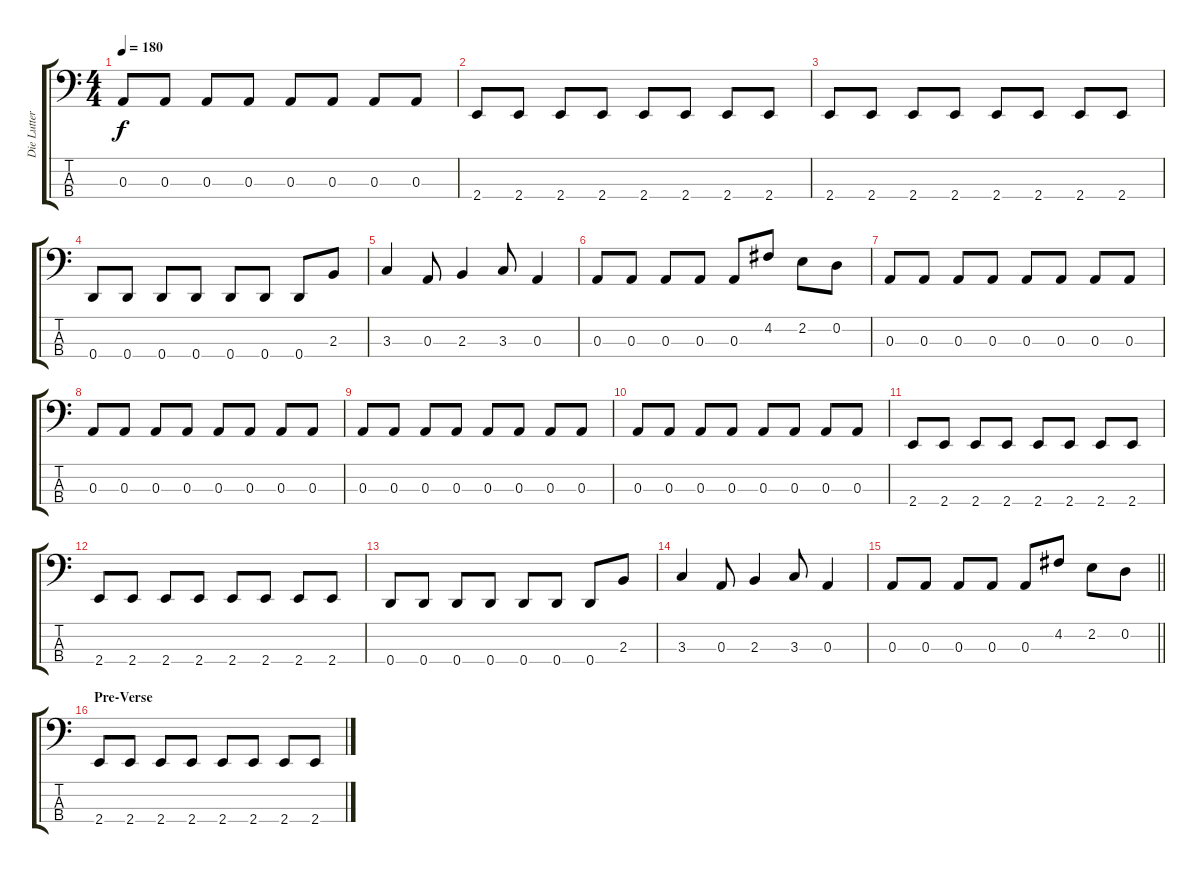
\track ("Die Lutter" "Die Lutter") {instrument electricbasspick}
\staff {score tabs}
\tuning (G2 D2 A1 D1) {hide}
\ts (4 4)
\tempo 180
\clef f4
\ks c
0.3.8{dy f} 0.3.8 0.3.8 0.3.8 0.3.8 0.3.8 0.3.8 0.3.8 |
2.4.8 2.4.8 2.4.8 2.4.8 2.4.8 2.4.8 2.4.8 2.4.8 |
2.4.8 2.4.8 2.4.8 2.4.8 2.4.8 2.4.8 2.4.8 2.4.8 |
0.4.8 0.4.8 0.4.8 0.4.8 0.4.8 0.4.8 0.4.8 2.3.8 |
3.3.4 0.3.8 2.3.4 3.3.8 0.3.4 |
0.3.8 0.3.8 0.3.8 0.3.8 0.3.8 4.2.8 2.2.8 0.2.8 |
0.3.8 0.3.8 0.3.8 0.3.8 0.3.8 0.3.8 0.3.8 0.3.8 |
0.3.8 0.3.8 0.3.8 0.3.8 0.3.8 0.3.8 0.3.8 0.3.8 |
0.3.8 0.3.8 0.3.8 0.3.8 0.3.8 0.3.8 0.3.8 0.3.8 |
0.3.8 0.3.8 0.3.8 0.3.8 0.3.8 0.3.8 0.3.8 0.3.8 |
2.4.8 2.4.8 2.4.8 2.4.8 2.4.8 2.4.8 2.4.8 2.4.8 |
2.4.8 2.4.8 2.4.8 2.4.8 2.4.8 2.4.8 2.4.8 2.4.8 |
0.4.8 0.4.8 0.4.8 0.4.8 0.4.8 0.4.8 0.4.8 2.3.8 |
3.3.4 0.3.8 2.3.4 3.3.8 0.3.4 |
\barLineRight lightlight
0.3.8 0.3.8 0.3.8 0.3.8 0.3.8 4.2.8 2.2.8 0.2.8 |
\section ("" "Pre-Verse")
2.4.8 2.4.8 2.4.8 2.4.8 2.4.8 2.4.8 2.4.8 2.4.8
